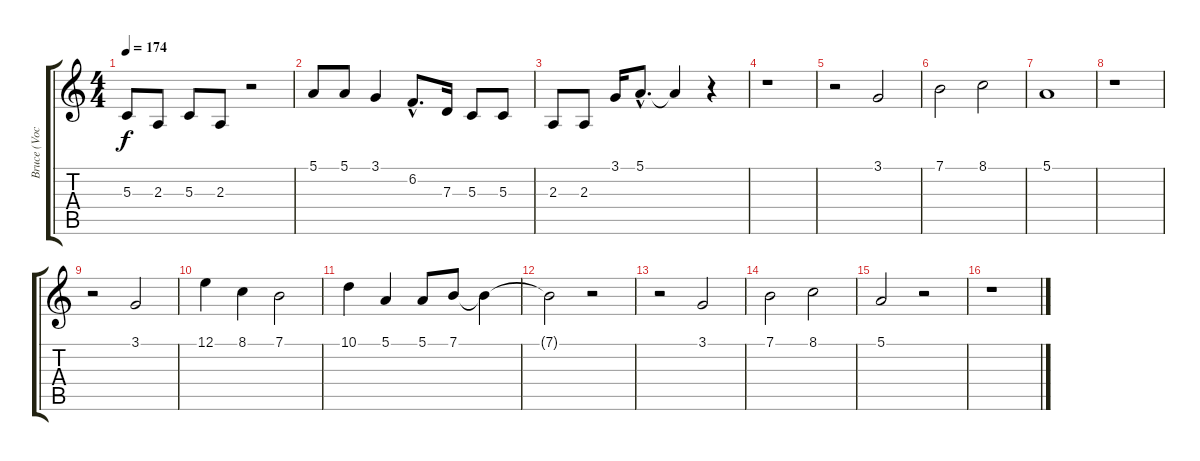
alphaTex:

\track ("Bruce (Vocals)" "Bruce (Voc") {instrument lead2sawtooth}
\staff {score tabs}
\tuning (E4 B3 G3 D3 A2 E2) {hide}
\ts (4 4)
\tempo 174
\clef g2
\ks c
5.3.8{dy f} 2.3.8 5.3.8 2.3.8 r.2 |
5.1.8 5.1.8 3.1.4 6.2{hac}.8{d} 7.3.16 5.3.8 5.3.8 |
2.3.8 2.3.8 3.1.16 5.1{hac}.8{d} 5.1{t}.4 r.4 |
r.1 |
r.2 3.1.2 |
7.1.2 8.1.2 |
5.1.1 |
r.1 |
r.2 3.1.2 |
12.1.4 8.1.4 7.1.2 |
10.1.4 5.1.4 5.1.8 7.1.8 7.1{t}.4 |
7.1{t}.2 r.2 |
r.2 3.1.2 |
7.1.2 8.1.2 |
5.1.2 r.2 |
r.1
